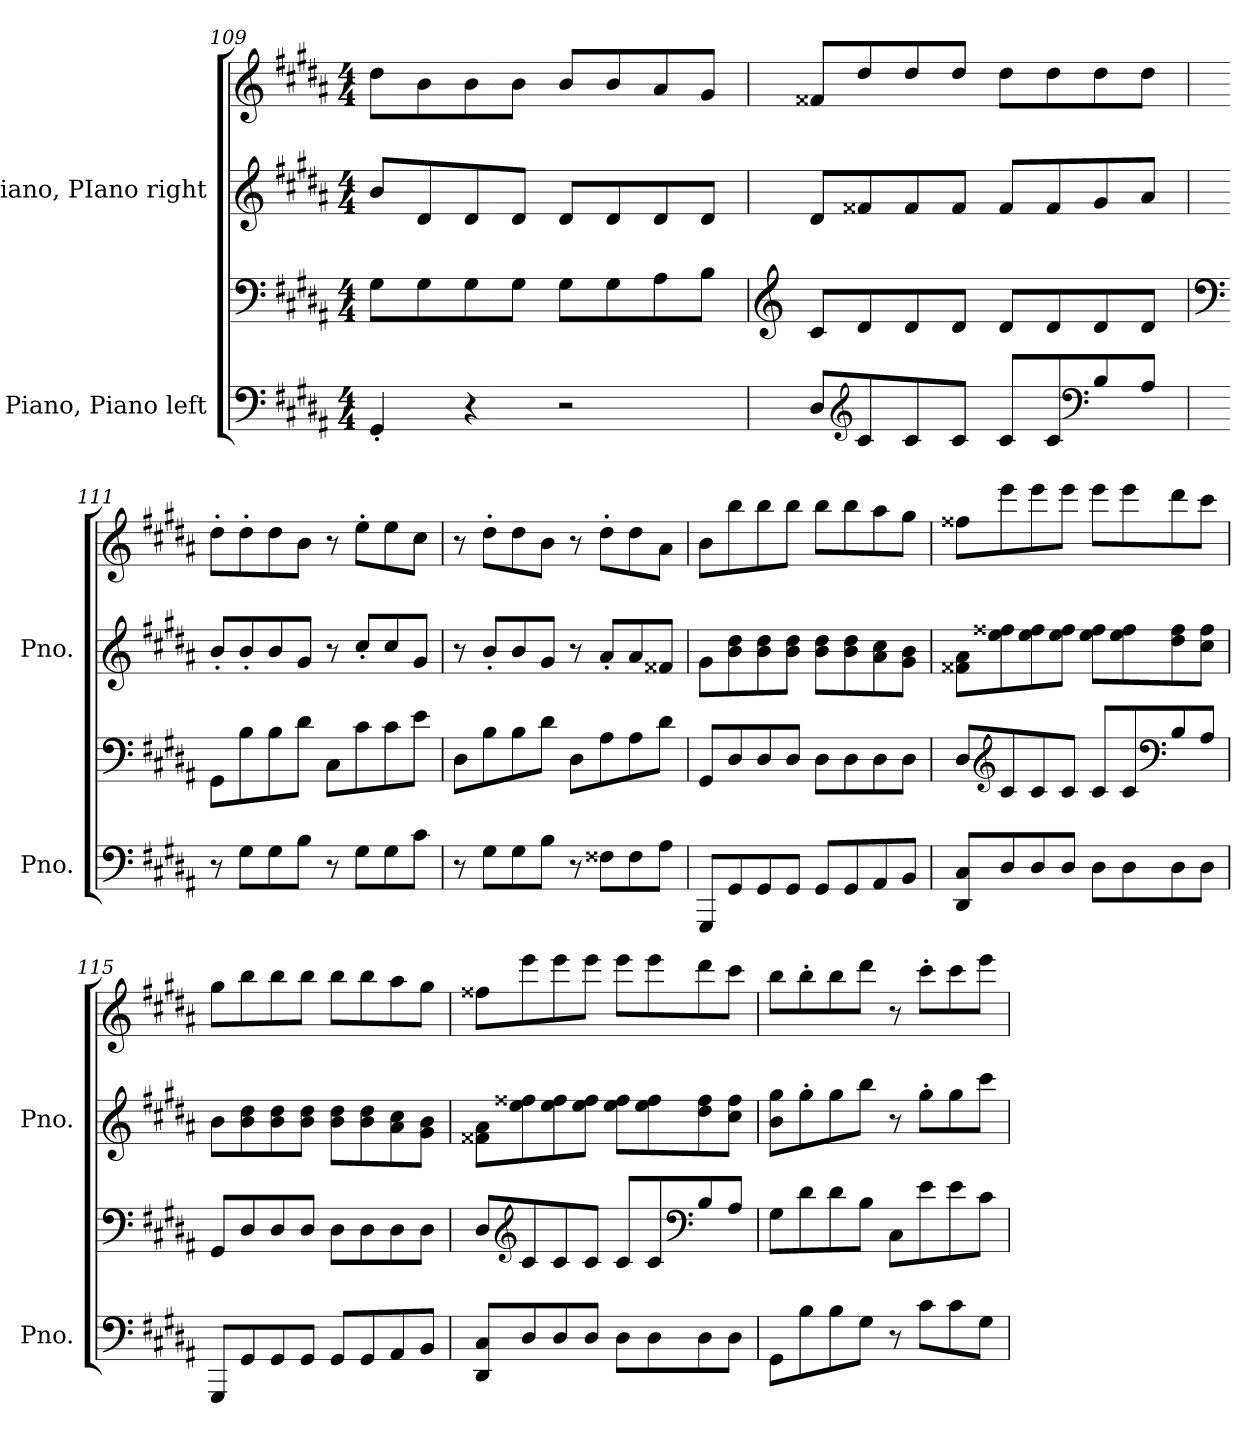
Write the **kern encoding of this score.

**kern	**kern	**kern	**kern
*part2	*part2	*part1	*part1
*staff4	*staff3	*staff2	*staff1
*I"Piano, Piano left	*	*I"Piano, PIano right	*
*I'Pno.	*	*I'Pno.	*
*clefF4	*clefF4	*clefG2	*clefG2
*k[f#c#g#d#a#]	*k[f#c#g#d#a#]	*k[f#c#g#d#a#]	*k[f#c#g#d#a#]
*M4/4	*M4/4	*M4/4	*M4/4
=109	=109	=109	=109
4GG#'/	8G#\L	8b/L	8dd#\L
.	8G#\	8d#/	8b\
4r	8G#\	8d#/	8b\
.	8G#\J	8d#/J	8b\J
2r	8G#\L	8d#/L	8b/L
.	8G#\	8d#/	8b/
.	8A#\	8d#/	8a#/
.	8B\J	8d#/J	8g#/J
=110	=110	=110	=110
*	*clefG2	*	*
8D#/L	8c#/L	8d#/L	8f##X/L
*clefG2	*	*	*
8c#/	8d#/	8f##X/	8dd#/
8c#/	8d#/	8f##/	8dd#/
8c#/J	8d#/J	8f##/J	8dd#/J
8c#/L	8d#/L	8f##/L	8dd#\L
8c#/	8d#/	8f##/	8dd#\
*clefF4	*	*	*
8B/	8d#/	8g#/	8dd#\
8A#/J	8d#/J	8a#/J	8dd#\J
!!LO:PB:g=z
=111	=111	=111	=111
*	*clefF4	*	*
8r	8GG#\L	8b'/L	8dd#'\L
8G#\L	8B\	8b'/	8dd#'\
8G#\	8B\	8b/	8dd#\
8B\J	8d#\J	8g#/J	8b\J
8r	8C#\L	8r	8r
8G#\L	8c#\	8cc#'/L	8ee'\L
8G#\	8c#\	8cc#/	8ee\
8c#\J	8e\J	8g#/J	8cc#\J
=112	=112	=112	=112
8r	8D#\L	8r	8r
8G#\L	8B\	8b'/L	8dd#'\L
8G#\	8B\	8b/	8dd#\
8B\J	8d#\J	8g#/J	8b\J
8r	8D#\L	8r	8r
8F##X\L	8A#\	8a#'/L	8dd#'\L
8F##\	8A#\	8a#/	8dd#\
8A#\J	8d#\J	8f##X/J	8a#\J
=113	=113	=113	=113
8GGG#/L	8GG#/L	8g#\L	8b\L
8GG#/	8D#/	8b\ 8dd#\	8bb\
8GG#/	8D#/	8b\ 8dd#\	8bb\
8GG#/J	8D#/J	8b\ 8dd#\J	8bb\J
8GG#/L	8D#\L	8b\ 8dd#\L	8bb\L
8GG#/	8D#\	8b\ 8dd#\	8bb\
8AA#/	8D#\	8a#\ 8cc#\	8aa#\
8BB/J	8D#\J	8g#\ 8b\J	8gg#\J
!!LO:LB:g=z
=114	=114	=114	=114
8DD#/ 8C#/L	8D#/L	8f##X\ 8a#\L	8ff##X\L
*	*clefG2	*	*
8D#/	8c#/	8ee\ 8ff##X\	8eee\
8D#/	8c#/	8ee\ 8ff##\	8eee\
8D#/J	8c#/J	8ee\ 8ff##\J	8eee\J
8D#\L	8c#/L	8ee\ 8ff##\L	8eee\L
8D#\	8c#/	8ee\ 8ff##\	8eee\
*	*clefF4	*	*
8D#\	8B/	8dd#\ 8ff##\	8ddd#\
8D#\J	8A#/J	8cc#\ 8ff##\J	8ccc#\J
=115	=115	=115	=115
8GGG#/L	8GG#/L	8b\L	8gg#\L
8GG#/	8D#/	8b\ 8dd#\	8bb\
8GG#/	8D#/	8b\ 8dd#\	8bb\
8GG#/J	8D#/J	8b\ 8dd#\J	8bb\J
8GG#/L	8D#\L	8b\ 8dd#\L	8bb\L
8GG#/	8D#\	8b\ 8dd#\	8bb\
8AA#/	8D#\	8a#\ 8cc#\	8aa#\
8BB/J	8D#\J	8g#\ 8b\J	8gg#\J
!!LO:LB:g=z
=116	=116	=116	=116
8DD#/ 8C#/L	8D#/L	8f##X\ 8a#\L	8ff##X\L
*	*clefG2	*	*
8D#/	8c#/	8ee\ 8ff##X\	8eee\
8D#/	8c#/	8ee\ 8ff##\	8eee\
8D#/J	8c#/J	8ee\ 8ff##\J	8eee\J
8D#\L	8c#/L	8ee\ 8ff##\L	8eee\L
8D#\	8c#/	8ee\ 8ff##\	8eee\
*	*clefF4	*	*
8D#\	8B/	8dd#\ 8ff##\	8ddd#\
8D#\J	8A#/J	8cc#\ 8ff##\J	8ccc#\J
=117	=117	=117	=117
8GG#\L	8G#\L	8b\ 8gg#\L	8bb\L
8B\	8d#\	8gg#'\	8bb'\
8B\	8d#\	8gg#\	8bb\
8G#\J	8B\J	8bb\J	8ddd#\J
8r	8C#\L	8r	8r
8c#\L	8e\	8gg#'\L	8ccc#'\L
8c#\	8e\	8gg#\	8ccc#\
8G#\J	8c#\J	8ccc#\J	8eee\J
=	=	=	=
*-	*-	*-	*-
